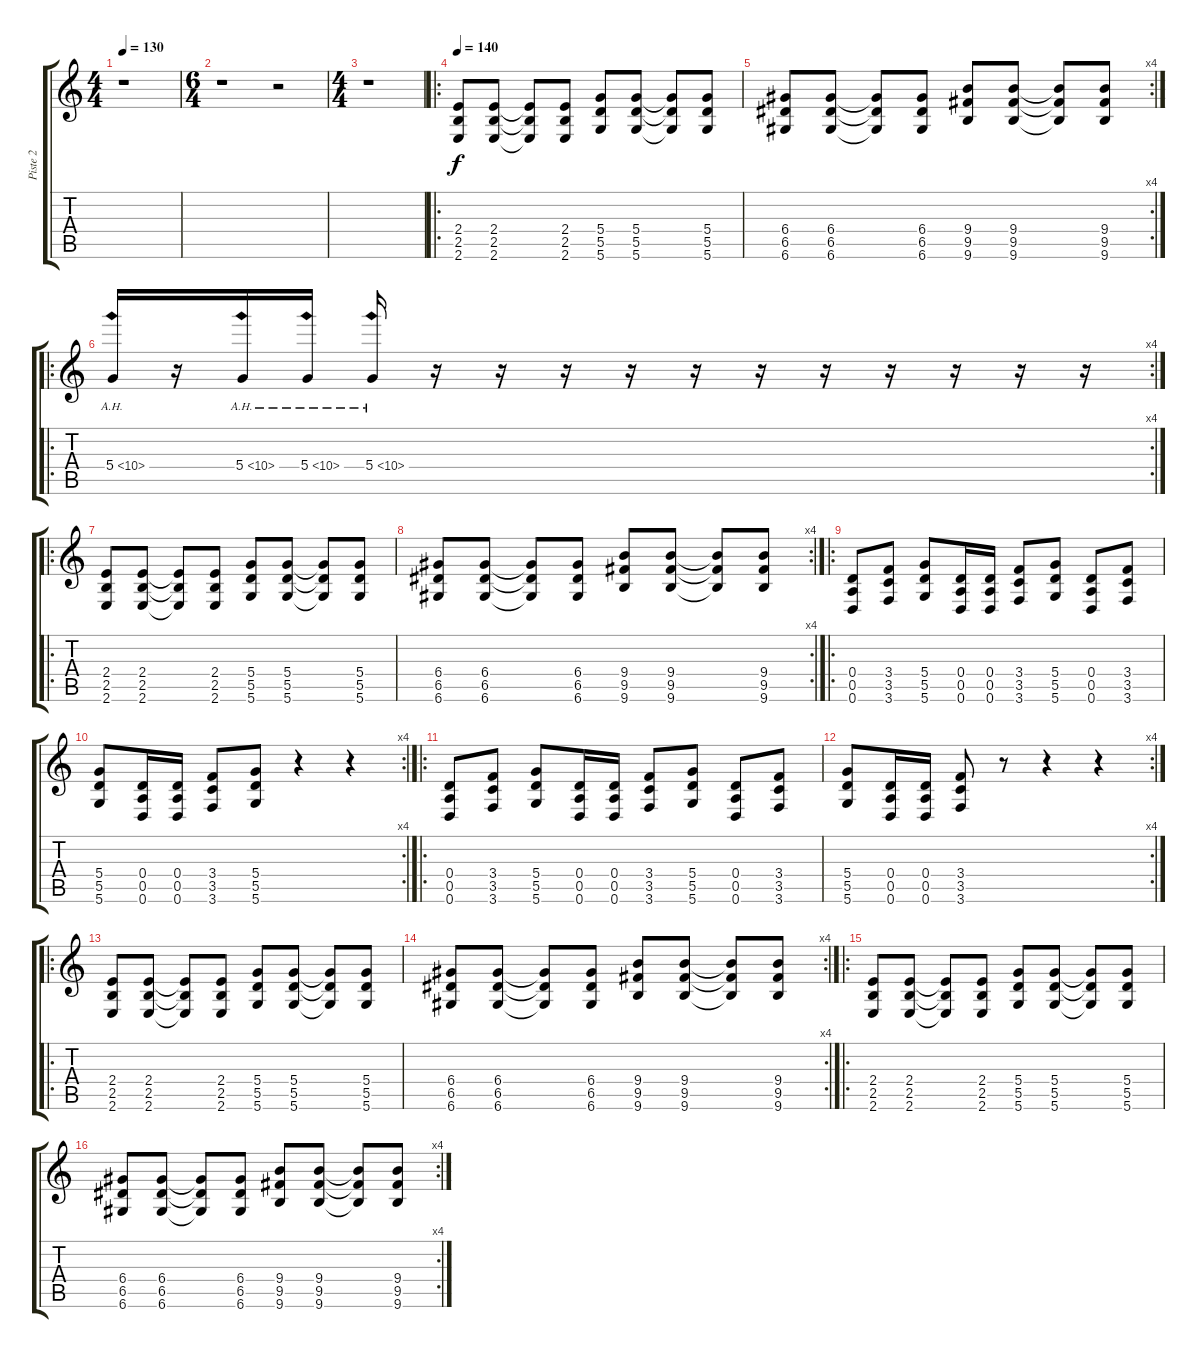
\track ("Piste 2" "Piste 2") {instrument overdrivenguitar}
\staff {score tabs}
\tuning (E4 B3 G3 D3 A2 D2) {hide}
\ts (4 4)
\tempo 130
\clef g2
\ks c
r.1{dy f} |
\ts (6 4)
r.1 r.2 |
\ts (4 4)
r.1 |
\ro
\tempo 140
(2.4 2.5 2.6).8 (2.4 2.5 2.6).8 (2.4{t} 2.5{t} 2.6{t}).8 (2.4 2.5 2.6).8 (5.4 5.5 5.6).8 (5.4 5.5 5.6).8 (5.4{t} 5.5{t} 5.6{t}).8 (5.4 5.5 5.6).8 |
\rc 4
(6.4 6.5 6.6).8 (6.4 6.5 6.6).8 (6.4{t} 6.5{t} 6.6{t}).8 (6.4 6.5 6.6).8 (9.4 9.5 9.6).8 (9.4 9.5 9.6).8 (9.4{t} 9.5{t} 9.6{t}).8 (9.4 9.5 9.6).8 |
\ro
\rc 4
5.4{ah 5}.16 r.16 5.4{ah 5}.16 5.4{ah 5}.16 5.4{ah 5}.16 r.16 r.16 r.16 r.16 r.16 r.16 r.16 r.16 r.16 r.16 r.16 |
\ro
(2.4 2.5 2.6).8 (2.4 2.5 2.6).8 (2.4{t} 2.5{t} 2.6{t}).8 (2.4 2.5 2.6).8 (5.4 5.5 5.6).8 (5.4 5.5 5.6).8 (5.4{t} 5.5{t} 5.6{t}).8 (5.4 5.5 5.6).8 |
\rc 4
(6.4 6.5 6.6).8 (6.4 6.5 6.6).8 (6.4{t} 6.5{t} 6.6{t}).8 (6.4 6.5 6.6).8 (9.4 9.5 9.6).8 (9.4 9.5 9.6).8 (9.4{t} 9.5{t} 9.6{t}).8 (9.4 9.5 9.6).8 |
\ro
(0.4 0.5 0.6).8 (3.4 3.5 3.6).8 (5.4 5.5 5.6).8 (0.4 0.5 0.6).16 (0.4 0.5 0.6).16 (3.4 3.5 3.6).8 (5.4 5.5 5.6).8 (0.4 0.5 0.6).8 (3.4 3.5 3.6).8 |
\rc 4
(5.4 5.5 5.6).8 (0.4 0.5 0.6).16 (0.4 0.5 0.6).16 (3.4 3.5 3.6).8 (5.4 5.5 5.6).8 r.4 r.4 |
\ro
(0.4 0.5 0.6).8 (3.4 3.5 3.6).8 (5.4 5.5 5.6).8 (0.4 0.5 0.6).16 (0.4 0.5 0.6).16 (3.4 3.5 3.6).8 (5.4 5.5 5.6).8 (0.4 0.5 0.6).8 (3.4 3.5 3.6).8 |
\rc 4
(5.4 5.5 5.6).8 (0.4 0.5 0.6).16 (0.4 0.5 0.6).16 (3.4 3.5 3.6).8 r.8 r.4 r.4 |
\ro
(2.4 2.5 2.6).8 (2.4 2.5 2.6).8 (2.4{t} 2.5{t} 2.6{t}).8 (2.4 2.5 2.6).8 (5.4 5.5 5.6).8 (5.4 5.5 5.6).8 (5.4{t} 5.5{t} 5.6{t}).8 (5.4 5.5 5.6).8 |
\rc 4
(6.4 6.5 6.6).8 (6.4 6.5 6.6).8 (6.4{t} 6.5{t} 6.6{t}).8 (6.4 6.5 6.6).8 (9.4 9.5 9.6).8 (9.4 9.5 9.6).8 (9.4{t} 9.5{t} 9.6{t}).8 (9.4 9.5 9.6).8 |
\ro
(2.4 2.5 2.6).8 (2.4 2.5 2.6).8 (2.4{t} 2.5{t} 2.6{t}).8 (2.4 2.5 2.6).8 (5.4 5.5 5.6).8 (5.4 5.5 5.6).8 (5.4{t} 5.5{t} 5.6{t}).8 (5.4 5.5 5.6).8 |
\rc 4
(6.4 6.5 6.6).8 (6.4 6.5 6.6).8 (6.4{t} 6.5{t} 6.6{t}).8 (6.4 6.5 6.6).8 (9.4 9.5 9.6).8 (9.4 9.5 9.6).8 (9.4{t} 9.5{t} 9.6{t}).8 (9.4 9.5 9.6).8
